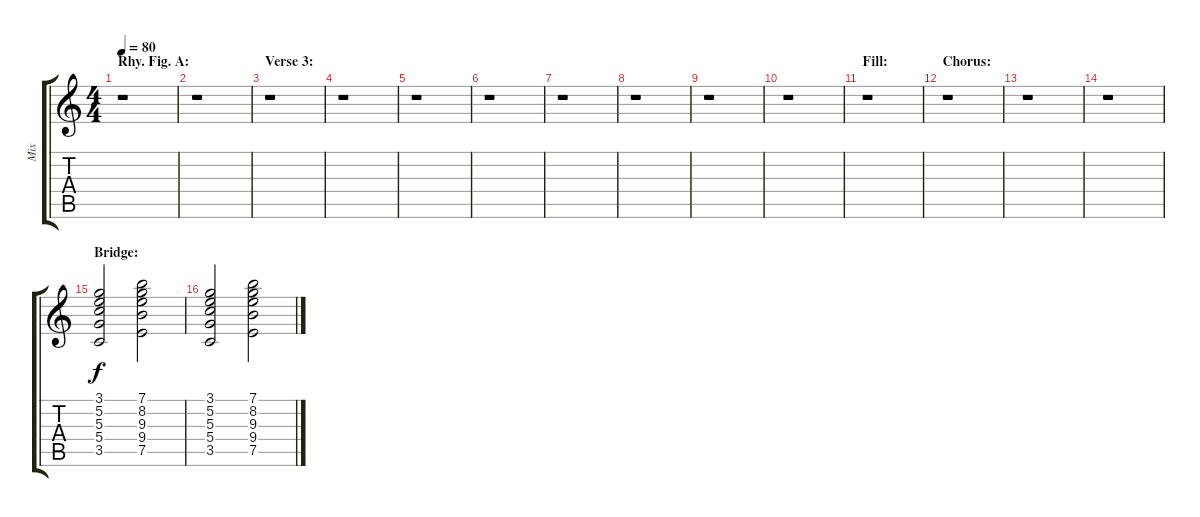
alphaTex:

\track ("Mix" "Mix") {instrument distortionguitar}
\staff {score tabs}
\tuning (E4 B3 G3 D3 A2 E2) {hide}
\ts (4 4)
\section ("" "Rhy. Fig. A:")
\tempo 80
\clef g2
\ks c
r.1{dy f} |
r.1 |
\section ("" "Verse 3:")
r.1 |
r.1 |
r.1 |
r.1 |
r.1 |
r.1 |
r.1 |
r.1 |
\section ("" "Fill:")
r.1 |
\section ("" "Chorus:")
r.1 |
r.1 |
r.1 |
\section ("" "Bridge:")
(3.1 5.2 5.3 5.4 3.5).2{volume 14 instrument tubularbells} (7.1 8.2 9.3 9.4 7.5).2 |
(3.1 5.2 5.3 5.4 3.5).2 (7.1 8.2 9.3 9.4 7.5).2
